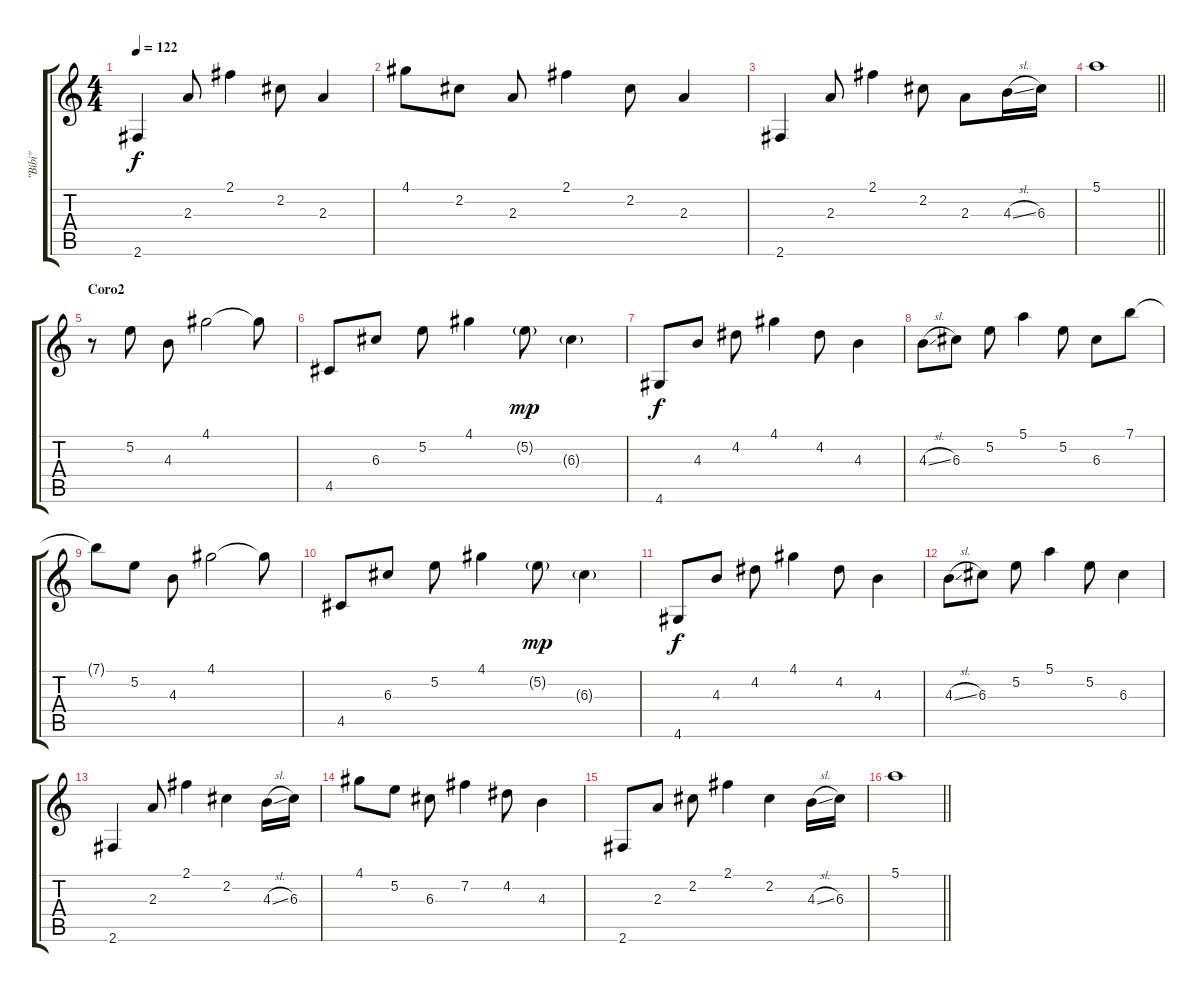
\track ("\"Bibi\"" "\"Bibi\"") {instrument acousticguitarnylon}
\staff {score tabs}
\tuning (E4 B3 G3 D3 A2 E2) {hide}
\ts (4 4)
\tempo 122
\clef g2
\ks c
2.6.4{dy f volume 8 instrument electricguitarclean} 2.3.8 2.1.4 2.2.8 2.3.4 |
4.1.8 2.2.8 2.3.8 2.1.4 2.2.8 2.3.4 |
2.6.4 2.3.8 2.1.4 2.2.8 2.3.8 4.3{sl}.16 6.3.16 |
\barLineRight lightlight
5.1.1 |
\section ("" "Coro2")
r.8{volume 9 instrument electricguitarjazz} 5.2.8 4.3.8 4.1.2 4.1{t}.8 |
4.5.8 6.3.8 5.2.8 4.1.4 5.2{g}.8{dy mp} 6.3{g}.4 |
4.6.8{dy f} 4.3.8 4.2.8 4.1.4 4.2.8 4.3.4 |
4.3{sl}.8 6.3.8 5.2.8 5.1.4 5.2.8 6.3.8 7.1.8 |
7.1{t}.8 5.2.8 4.3.8 4.1.2 4.1{t}.8 |
4.5.8 6.3.8 5.2.8 4.1.4 5.2{g}.8{dy mp} 6.3{g}.4 |
4.6.8{dy f} 4.3.8 4.2.8 4.1.4 4.2.8 4.3.4 |
4.3{sl}.8 6.3.8 5.2.8 5.1.4 5.2.8 6.3.4 |
2.6.4 2.3.8 2.1.4 2.2.4 4.3{sl}.16 6.3.16 |
4.1.8 5.2.8 6.3.8 7.2.4 4.2.8 4.3.4 |
2.6.8 2.3.8 2.2.8 2.1.4 2.2.4 4.3{sl}.16 6.3.16 |
\barLineRight lightlight
5.1.1
